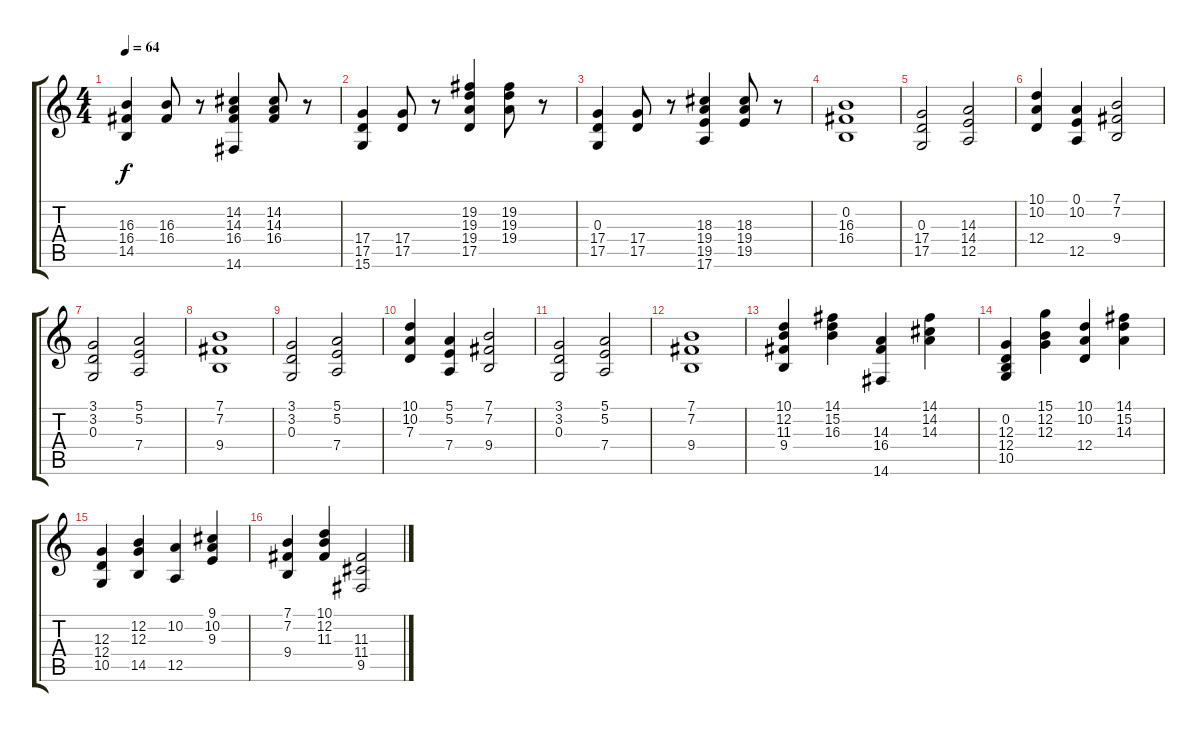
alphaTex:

\track "" {instrument stringensemble2}
\staff {score tabs}
\tuning (E4 B3 G3 D3 A2 E2) {hide}
\ts (4 4)
\tempo 64
\clef g2
\ks c
(16.3 16.4 14.5).4{dy f} (16.3 16.4).8 r.8 (14.2 14.3 16.4 14.6).4 (14.2 14.3 16.4).8 r.8 |
(17.4 17.5 15.6).4 (17.4 17.5).8 r.8 (19.2 19.3 19.4 17.5).4 (19.2 19.3 19.4).8 r.8 |
(0.3 17.4 17.5).4 (17.4 17.5).8 r.8 (18.3 19.4 19.5 17.6).4 (18.3 19.4 19.5).8 r.8 |
(0.2 16.3 16.4).1 |
(0.3 17.4 17.5).2 (14.3 14.4 12.5).2 |
(10.1 10.2 12.4).4 (0.1 10.2 12.5).4 (7.1 7.2 9.4).2 |
(3.1 3.2 0.3).2 (5.1 5.2 7.4).2 |
(7.1 7.2 9.4).1 |
(3.1 3.2 0.3).2 (5.1 5.2 7.4).2 |
(10.1 10.2 7.3).4 (5.1 5.2 7.4).4 (7.1 7.2 9.4).2 |
(3.1 3.2 0.3).2 (5.1 5.2 7.4).2 |
(7.1 7.2 9.4).1 |
(10.1 12.2 11.3 9.4).4 (14.1 15.2 16.3).4 (14.3 16.4 14.6).4 (14.1 14.2 14.3).4 |
(0.2 12.3 12.4 10.5).4 (15.1 12.2 12.3).4 (10.1 10.2 12.4).4 (14.1 15.2 14.3).4 |
(12.3 12.4 10.5).4 (12.2 12.3 14.5).4 (10.2 12.5).4 (9.1 10.2 9.3).4 |
(7.1 7.2 9.4).4 (10.1 12.2 11.3).4 (11.3 11.4 9.5).2
